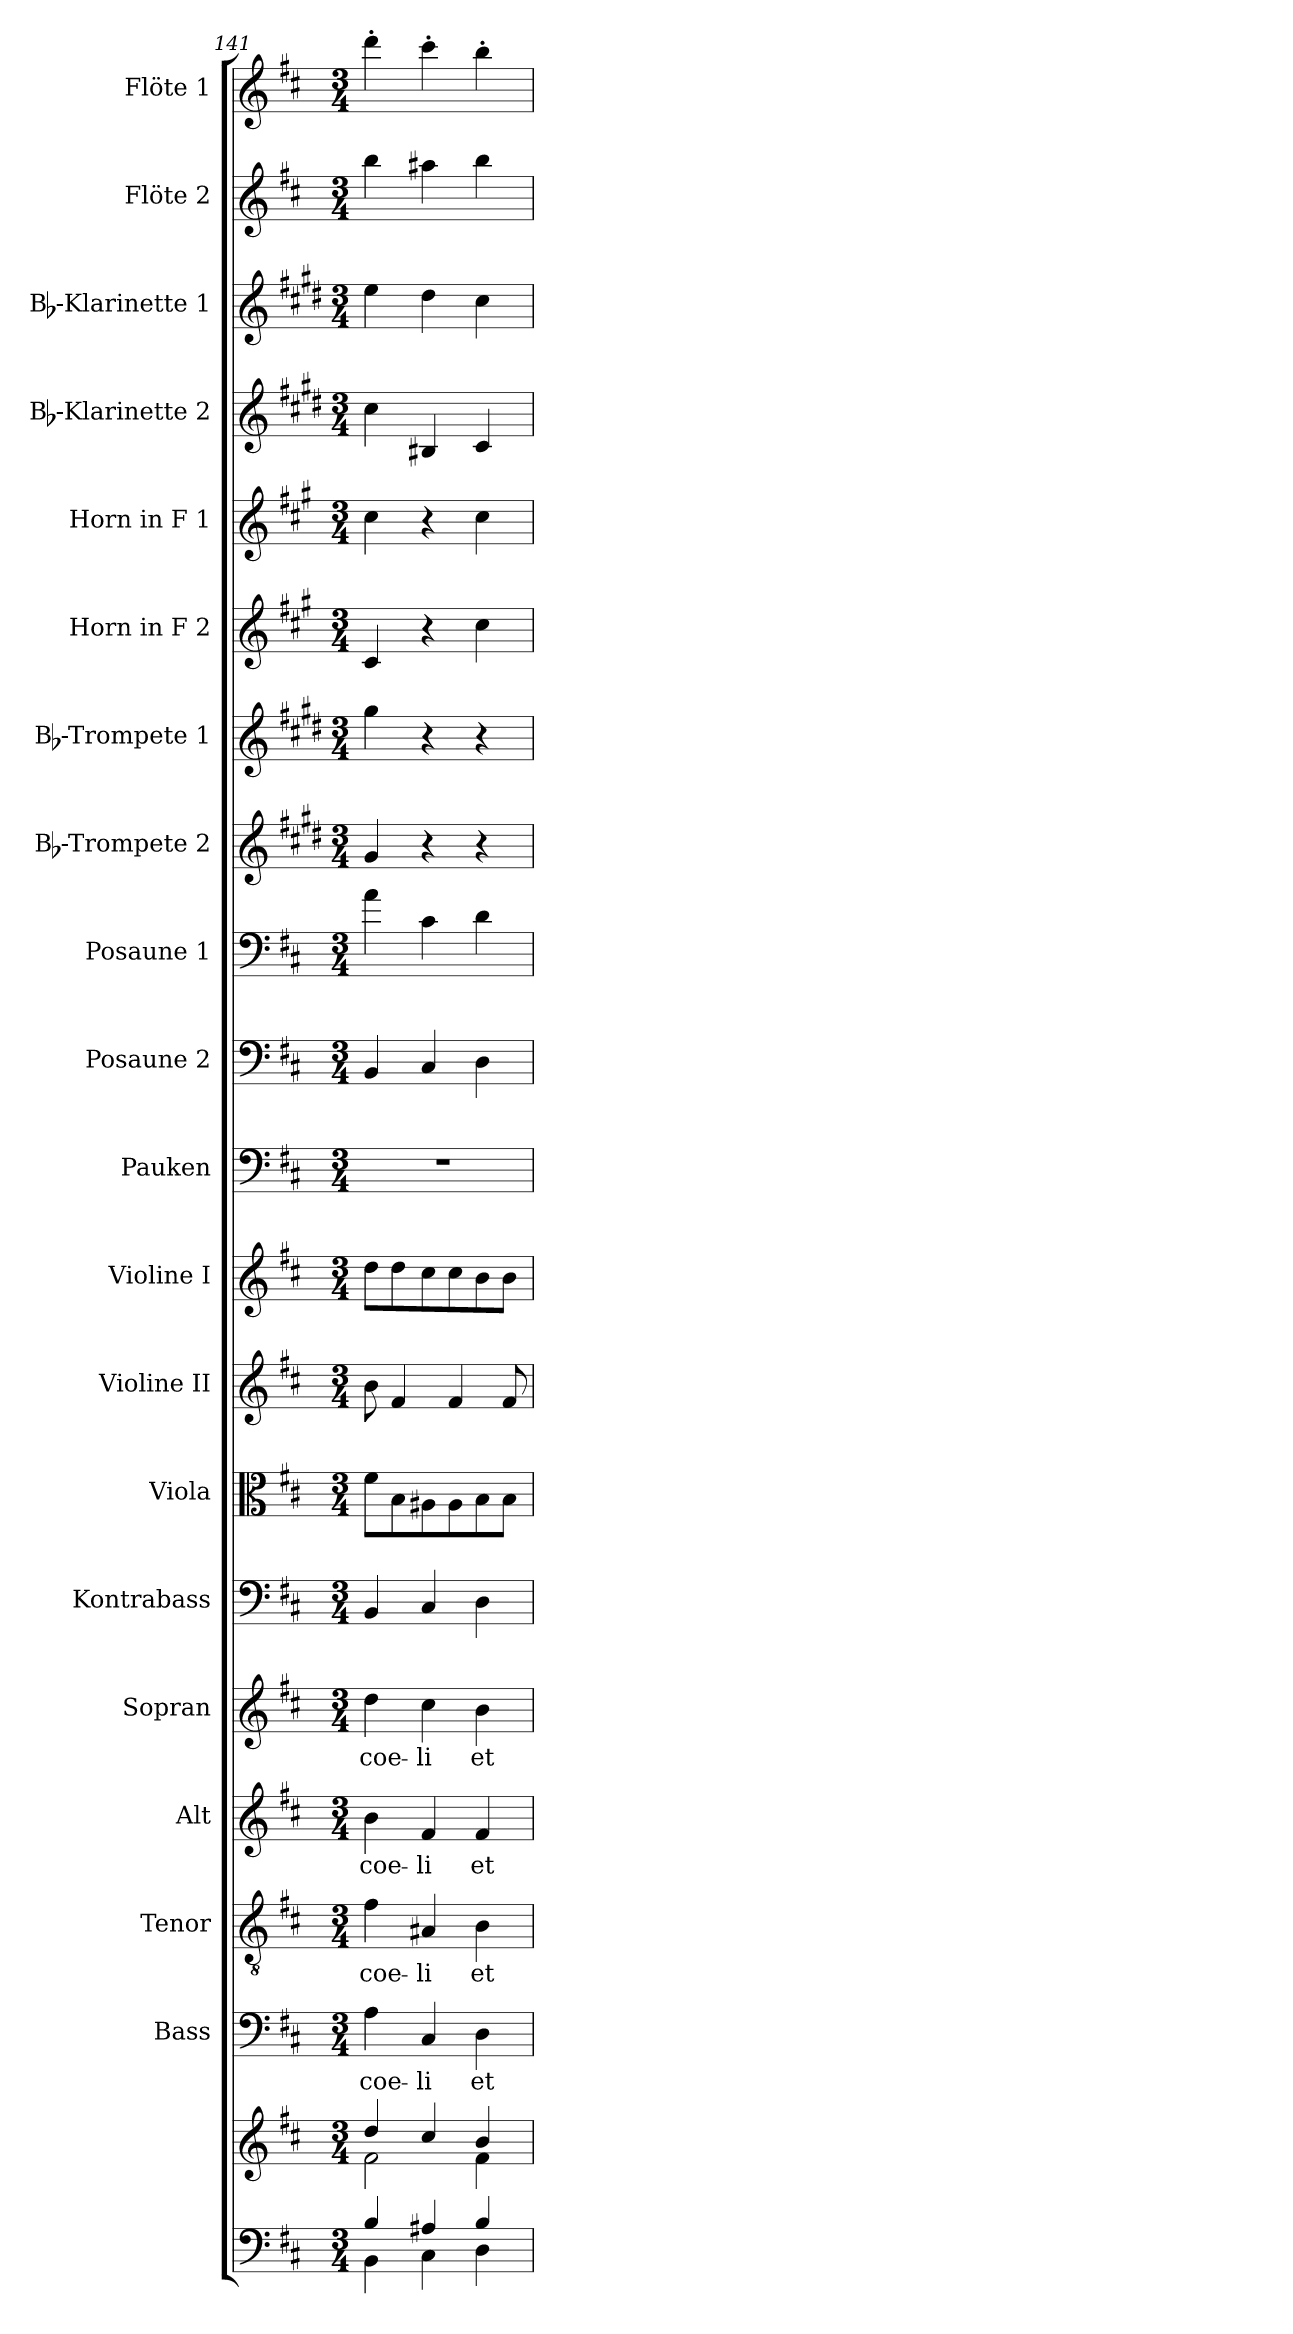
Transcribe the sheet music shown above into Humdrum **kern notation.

**kern	**kern	**kern	**text	**kern	**text	**kern	**text	**kern	**text	**kern	**kern	**kern	**kern	**kern	**kern	**kern	**kern	**kern	**kern	**kern	**kern	**kern	**kern	**kern
*part20	*part20	*part19	*part19	*part18	*part18	*part17	*part17	*part16	*part16	*part15	*part14	*part13	*part12	*part11	*part10	*part9	*part8	*part7	*part6	*part5	*part4	*part3	*part2	*part1
*staff21	*staff20	*staff19	*staff19	*staff18	*staff18	*staff17	*staff17	*staff16	*staff16	*staff15	*staff14	*staff13	*staff12	*staff11	*staff10	*staff9	*staff8	*staff7	*staff6	*staff5	*staff4	*staff3	*staff2	*staff1
*	*	*I"Bass	*	*I"Tenor	*	*I"Alt	*	*I"Sopran	*	*I"Kontrabass	*I"Viola	*I"Violine II	*I"Violine I	*I"Pauken	*I"Posaune 2	*I"Posaune 1	*I"Bb-Trompete 2	*I"Bb-Trompete 1	*I"Horn in F 2	*I"Horn in F 1	*I"Bb-Klarinette 2	*I"Bb-Klarinette 1	*I"Flöte 2	*I"Flöte 1
*	*	*I'B.	*	*I'T.	*	*I'A.	*	*I'S.	*	*I'Kb.	*I'Vla.	*I'Vl. II	*I'Vl. I	*I'Pk.	*I'Pos. 2	*I'Pos. 1	*I'Bb Trp. 2	*I'Bb Trp. 1	*	*	*I'Bb Kl. 2	*I'Bb Kl. 1	*I'Fl. 2	*I'Fl. 1
*clefF4	*clefG2	*clefF4	*	*clefGv2	*	*clefG2	*	*clefG2	*	*clefF4	*clefC3	*clefG2	*clefG2	*clefF4	*clefF4	*clefF4	*clefG2	*clefG2	*clefG2	*clefG2	*clefG2	*clefG2	*clefG2	*clefG2
*	*	*	*	*	*	*	*	*	*	*ITrd7c12	*	*	*	*	*	*	*ITrd1c2	*ITrd1c2	*ITrd4c7	*ITrd4c7	*ITrd1c2	*ITrd1c2	*	*
*k[f#c#]	*k[f#c#]	*k[f#c#]	*	*k[f#c#]	*	*k[f#c#]	*	*k[f#c#]	*	*k[f#c#]	*k[f#c#]	*k[f#c#]	*k[f#c#]	*k[f#c#]	*k[f#c#]	*k[f#c#]	*k[f#c#]	*k[f#c#]	*k[f#c#]	*k[f#c#]	*k[f#c#]	*k[f#c#]	*k[f#c#]	*k[f#c#]
*D:	*D:	*D:	*	*D:	*	*D:	*	*D:	*	*D:	*D:	*D:	*D:	*D:	*D:	*D:	*D:	*D:	*D:	*D:	*D:	*D:	*D:	*D:
*M3/4	*M3/4	*M3/4	*	*M3/4	*	*M3/4	*	*M3/4	*	*M3/4	*M3/4	*M3/4	*M3/4	*M3/4	*M3/4	*M3/4	*M3/4	*M3/4	*M3/4	*M3/4	*M3/4	*M3/4	*M3/4	*M3/4
=141	=141	=141	=141	=141	=141	=141	=141	=141	=141	=141	=141	=141	=141	=141	=141	=141	=141	=141	=141	=141	=141	=141	=141	=141
*^	*^	*	*	*	*	*	*	*	*	*	*	*	*	*	*	*	*	*	*	*	*	*	*	*
!	!	!	!	!	!LO:LY:b	!	!LO:LY:b	!	!LO:LY:b	!	!LO:LY:b	!	!	!	!	!	!	!	!	!	!	!	!	!	!	!
4B/	4BB\	4dd/	2f#\	4A\	coe-	4f#\	coe-	4b\	coe-	4dd\	coe-	4BBB/	8f#\L	8b\	8dd\L	2.r	4BB/	4a\	4f#/	4ff#\	4F#/	4f#\	4b\	4dd\	4bb\	4ddd'>\
.	.	.	.	.	.	.	.	.	.	.	.	.	8B\	4f#/	8dd\	.	.	.	.	.	.	.	.	.	.	.
!	!	!	!	!	!LO:LY:b	!	!LO:LY:b	!	!LO:LY:b	!	!LO:LY:b	!	!	!	!	!	!	!	!	!	!	!	!	!	!	!
4A#X/	4C#\	4cc#/	.	4C#/	-li	4A#X/	-li	4f#/	-li	4cc#\	-li	4CC#/	8A#X\	.	8cc#\	.	4C#/	4c#\	4r	4r	4r	4r	4A#X/	4cc#\	4aa#X\	4ccc#'>\
.	.	.	.	.	.	.	.	.	.	.	.	.	8A#\	4f#/	8cc#\	.	.	.	.	.	.	.	.	.	.	.
!	!	!	!	!	!LO:LY:b	!	!LO:LY:b	!	!LO:LY:b	!	!LO:LY:b	!	!	!	!	!	!	!	!	!	!	!	!	!	!	!
4B/	4D\	4b/	4f#\	4D\	et	4B\	et	4f#/	et	4b\	et	4DD\	8B\	.	8b\	.	4D\	4d\	4r	4r	4f#\	4f#\	4B/	4b\	4bb\	4bb'>\
.	.	.	.	.	.	.	.	.	.	.	.	.	8B\J	8f#/	8b\J	.	.	.	.	.	.	.	.	.	.	.
*v	*v	*	*	*	*	*	*	*	*	*	*	*	*	*	*	*	*	*	*	*	*	*	*	*	*	*
*	*v	*v	*	*	*	*	*	*	*	*	*	*	*	*	*	*	*	*	*	*	*	*	*	*	*
=	=	=	=	=	=	=	=	=	=	=	=	=	=	=	=	=	=	=	=	=	=	=	=	=
*-	*-	*-	*-	*-	*-	*-	*-	*-	*-	*-	*-	*-	*-	*-	*-	*-	*-	*-	*-	*-	*-	*-	*-	*-
